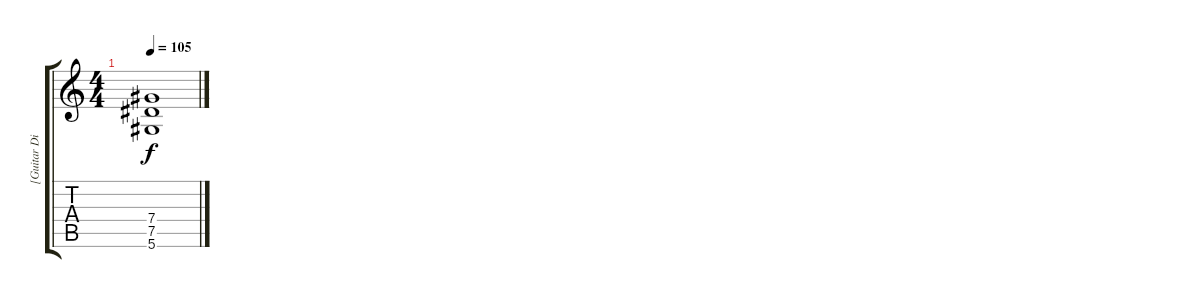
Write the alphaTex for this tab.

\track ("[Guitar Distortion]" "[Guitar Di") {instrument distortionguitar}
\staff {score tabs}
\tuning (Eb4 Bb3 Gb3 Db3 Ab2 Eb2) {hide}
\ts (4 4)
\tempo 105
\clef g2
\ks c
(7.4{t} 7.5{t} 5.6{t}).1{dy f}
